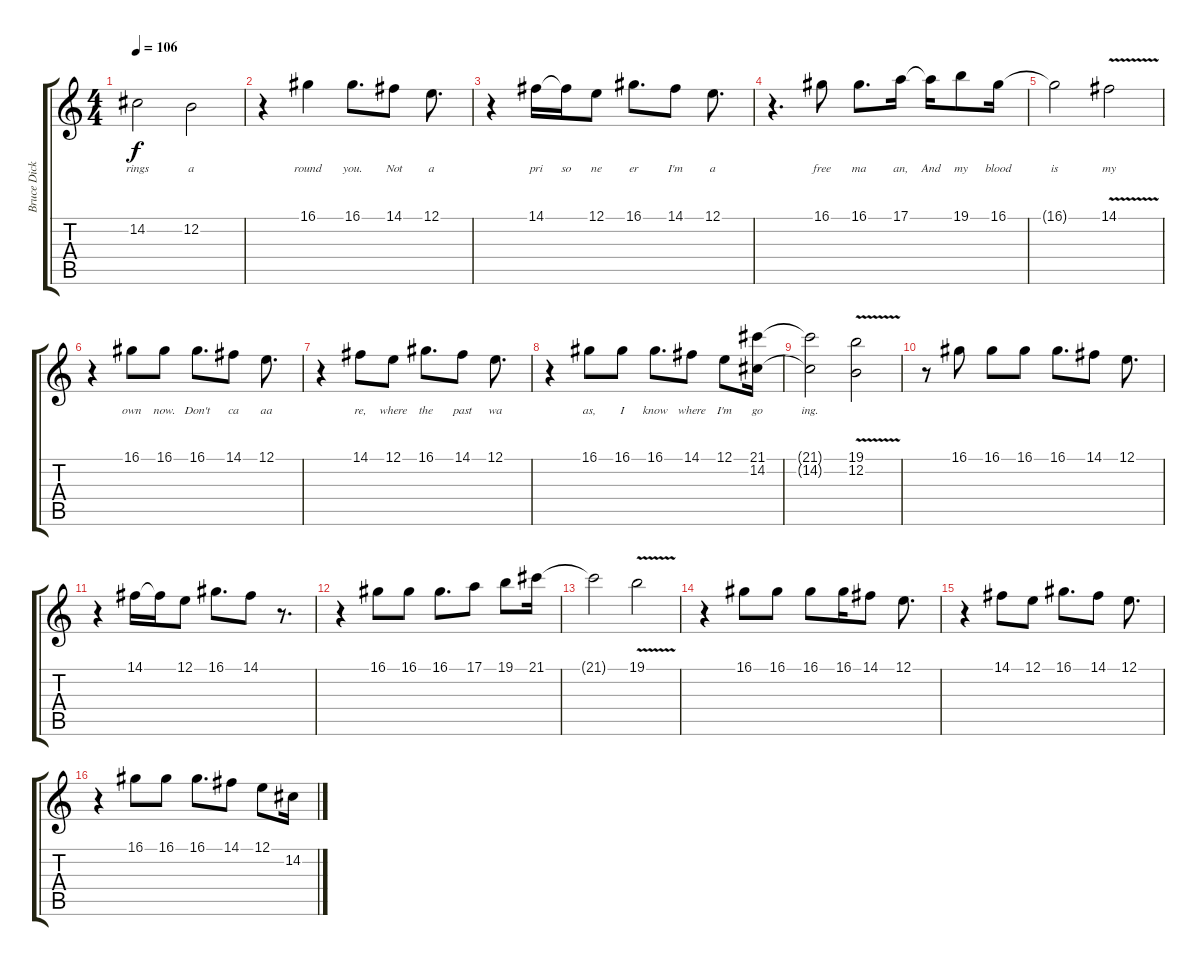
\track ("Bruce Dickinson" "Bruce Dick") {instrument lead2sawtooth}
\staff {score tabs}
\tuning (E4 B3 G3 D3 A2 E2) {hide}
\ts (4 4)
\tempo 106
\clef g2
\ks c
14.2{t}.2{lyrics (0 "rings") lyrics (1 "") lyrics (2 "") lyrics (3 "") lyrics (4 "") dy f} 12.2.2{lyrics (0 "a") lyrics (1 "") lyrics (2 "") lyrics (3 "") lyrics (4 "")} |
r.4 16.1.4{lyrics (0 "round") lyrics (1 "") lyrics (2 "") lyrics (3 "") lyrics (4 "")} 16.1.8{d lyrics (0 "you.") lyrics (1 "") lyrics (2 "") lyrics (3 "") lyrics (4 "")} 14.1.8{lyrics (0 "Not") lyrics (1 "") lyrics (2 "") lyrics (3 "") lyrics (4 "")} 12.1.8{d lyrics (0 "a") lyrics (1 "") lyrics (2 "") lyrics (3 "") lyrics (4 "")} |
r.4 14.1.16{lyrics (0 "pri") lyrics (1 "") lyrics (2 "") lyrics (3 "") lyrics (4 "")} 14.1{t}.16{lyrics (0 "so") lyrics (1 "") lyrics (2 "") lyrics (3 "") lyrics (4 "")} 12.1.8{lyrics (0 "ne") lyrics (1 "") lyrics (2 "") lyrics (3 "") lyrics (4 "")} 16.1.8{d lyrics (0 "er") lyrics (1 "") lyrics (2 "") lyrics (3 "") lyrics (4 "")} 14.1.8{lyrics (0 "I'm") lyrics (1 "") lyrics (2 "") lyrics (3 "") lyrics (4 "")} 12.1.8{d lyrics (0 "a") lyrics (1 "") lyrics (2 "") lyrics (3 "") lyrics (4 "")} |
r.4{d} 16.1.8{lyrics (0 "free") lyrics (1 "") lyrics (2 "") lyrics (3 "") lyrics (4 "")} 16.1.8{d lyrics (0 "ma") lyrics (1 "") lyrics (2 "") lyrics (3 "") lyrics (4 "")} 17.1.16{lyrics (0 "an,") lyrics (1 "") lyrics (2 "") lyrics (3 "") lyrics (4 "")} 17.1{t}.16{lyrics (0 "And") lyrics (1 "") lyrics (2 "") lyrics (3 "") lyrics (4 "")} 19.1.8{lyrics (0 "my") lyrics (1 "") lyrics (2 "") lyrics (3 "") lyrics (4 "")} 16.1.16{lyrics (0 "blood") lyrics (1 "") lyrics (2 "") lyrics (3 "") lyrics (4 "")} |
16.1{t}.2{lyrics (0 "is") lyrics (1 "") lyrics (2 "") lyrics (3 "") lyrics (4 "")} 14.1{v}.2{lyrics (0 "my") lyrics (1 "") lyrics (2 "") lyrics (3 "") lyrics (4 "")} |
r.4 16.1.8{lyrics (0 "own") lyrics (1 "") lyrics (2 "") lyrics (3 "") lyrics (4 "")} 16.1.8{lyrics (0 "now.") lyrics (1 "") lyrics (2 "") lyrics (3 "") lyrics (4 "")} 16.1.8{d lyrics (0 "Don't") lyrics (1 "") lyrics (2 "") lyrics (3 "") lyrics (4 "")} 14.1.8{lyrics (0 "ca") lyrics (1 "") lyrics (2 "") lyrics (3 "") lyrics (4 "")} 12.1.8{d lyrics (0 "aa") lyrics (1 "") lyrics (2 "") lyrics (3 "") lyrics (4 "")} |
r.4 14.1.8{lyrics (0 "re,") lyrics (1 "") lyrics (2 "") lyrics (3 "") lyrics (4 "")} 12.1.8{lyrics (0 "where") lyrics (1 "") lyrics (2 "") lyrics (3 "") lyrics (4 "")} 16.1.8{d lyrics (0 "the") lyrics (1 "") lyrics (2 "") lyrics (3 "") lyrics (4 "")} 14.1.8{lyrics (0 "past") lyrics (1 "") lyrics (2 "") lyrics (3 "") lyrics (4 "")} 12.1.8{d lyrics (0 "wa") lyrics (1 "") lyrics (2 "") lyrics (3 "") lyrics (4 "")} |
r.4 16.1.8{lyrics (0 "as,") lyrics (1 "") lyrics (2 "") lyrics (3 "") lyrics (4 "")} 16.1.8{lyrics (0 "I") lyrics (1 "") lyrics (2 "") lyrics (3 "") lyrics (4 "")} 16.1.8{d lyrics (0 "know") lyrics (1 "") lyrics (2 "") lyrics (3 "") lyrics (4 "")} 14.1.8{lyrics (0 "where") lyrics (1 "") lyrics (2 "") lyrics (3 "") lyrics (4 "")} 12.1.8{lyrics (0 "I'm") lyrics (1 "") lyrics (2 "") lyrics (3 "") lyrics (4 "")} (21.1 14.2).16{lyrics (0 "go") lyrics (1 "") lyrics (2 "") lyrics (3 "") lyrics (4 "")} |
(21.1{t} 14.2{t}).2{lyrics (0 "ing.") lyrics (1 "") lyrics (2 "") lyrics (3 "") lyrics (4 "")} (19.1{v} 12.2).2 |
r.8 16.1.8 16.1.8 16.1.8 16.1.8{d} 14.1.8 12.1.8{d} |
r.4 14.1.16 14.1{t}.16 12.1.8 16.1.8{d} 14.1.8 r.8{d} |
r.4 16.1.8 16.1.8 16.1.8{d} 17.1.8 19.1.8 21.1.16 |
21.1{t}.2 19.1{v}.2 |
r.4 16.1.8 16.1.8 16.1.8 16.1.16 14.1.8 12.1.8{d} |
r.4 14.1.8 12.1.8 16.1.8{d} 14.1.8 12.1.8{d} |
r.4 16.1.8 16.1.8 16.1.8{d} 14.1.8 12.1.8 14.2.16
